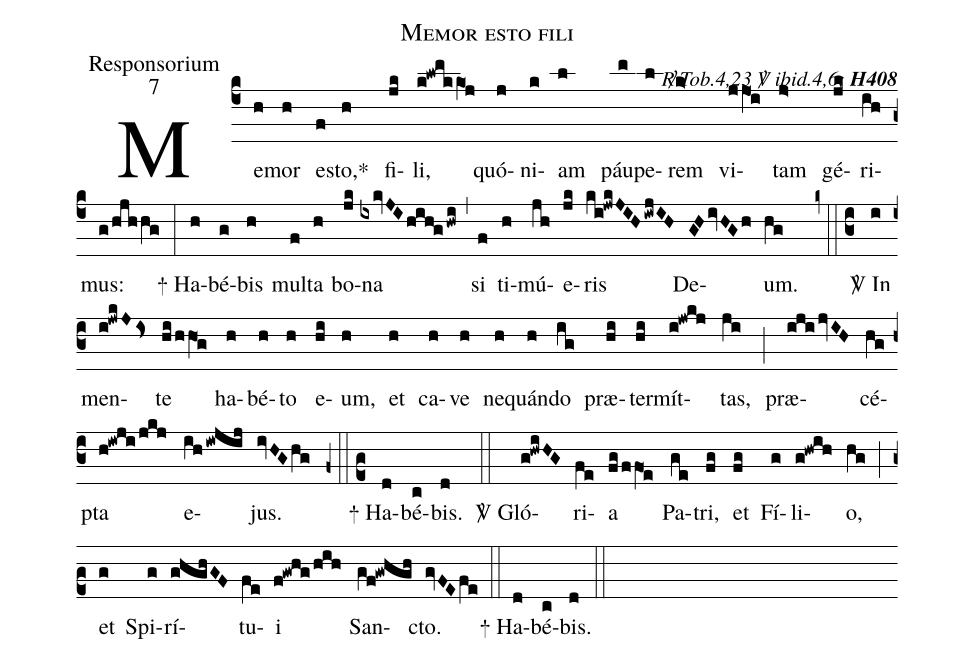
name:Memor esto fili;
office-part:Responsorium;
mode:7;
commentary:{\itshape\mdseries \Rbar\  Tob.4,23 \Vbar\  ibid.4,6;\/} {\bfseries H408};
%%
(c4) Me(h)mor(h) es(f)to,<sp>*</sp>(h) fi(jk)li,(k!lwmkkO1j) quó(j)ni(k)am(l) páu(m)pe(l)rem(k>) vi(jjO1i)tam(j>)  gé(jk)ri(ih)mus:(g/hjh/hg) (:)
<sp>+</sp> Ha(h)bé(g)bis(h) mul(f)ta(h) bo(jk)na(ixkvJIhih!ghwi) (,)
si(f) ti(h)mú(jh)e(jk)ris(ki!jwkJIHiwjIH) De(GHivHGh)um.(hg) (z0::c3)
<sp>V/</sp> In(i) men(i!jwkJIs>)te(hi/hhO1g) ha(h)bé(h)to(h) e(hi)um,(h) et(h) ca(h)ve(h) ne(h)quán(h)do(ig) præ(hi)ter(hi)mít(i!jwkj)tas,(ji) (;)
præ(ijijvIH)cé(hg)pta(h!iwji/jkj) e(ih/iwjij)jus.(ivHGhg) (z0::c2)
<sp>+</sp> Ha(d)bé(c)bis.(d) (::)
<sp>V/</sp> Gló(g!hwiHG)ri(fe)a(fg/ffO1e) Pa(ge)tri,(fg) et(fg) Fí(g)li(g@hwih)o,(hg) (;)
et(g) Spi(g)rí(ghghGF)tu(fe)i(f!gwhg/hih) San(gf!gwhgh)cto.(gvFEfe) (::)
<sp>+</sp> Ha(d)bé(c)bis.(d) (::)
